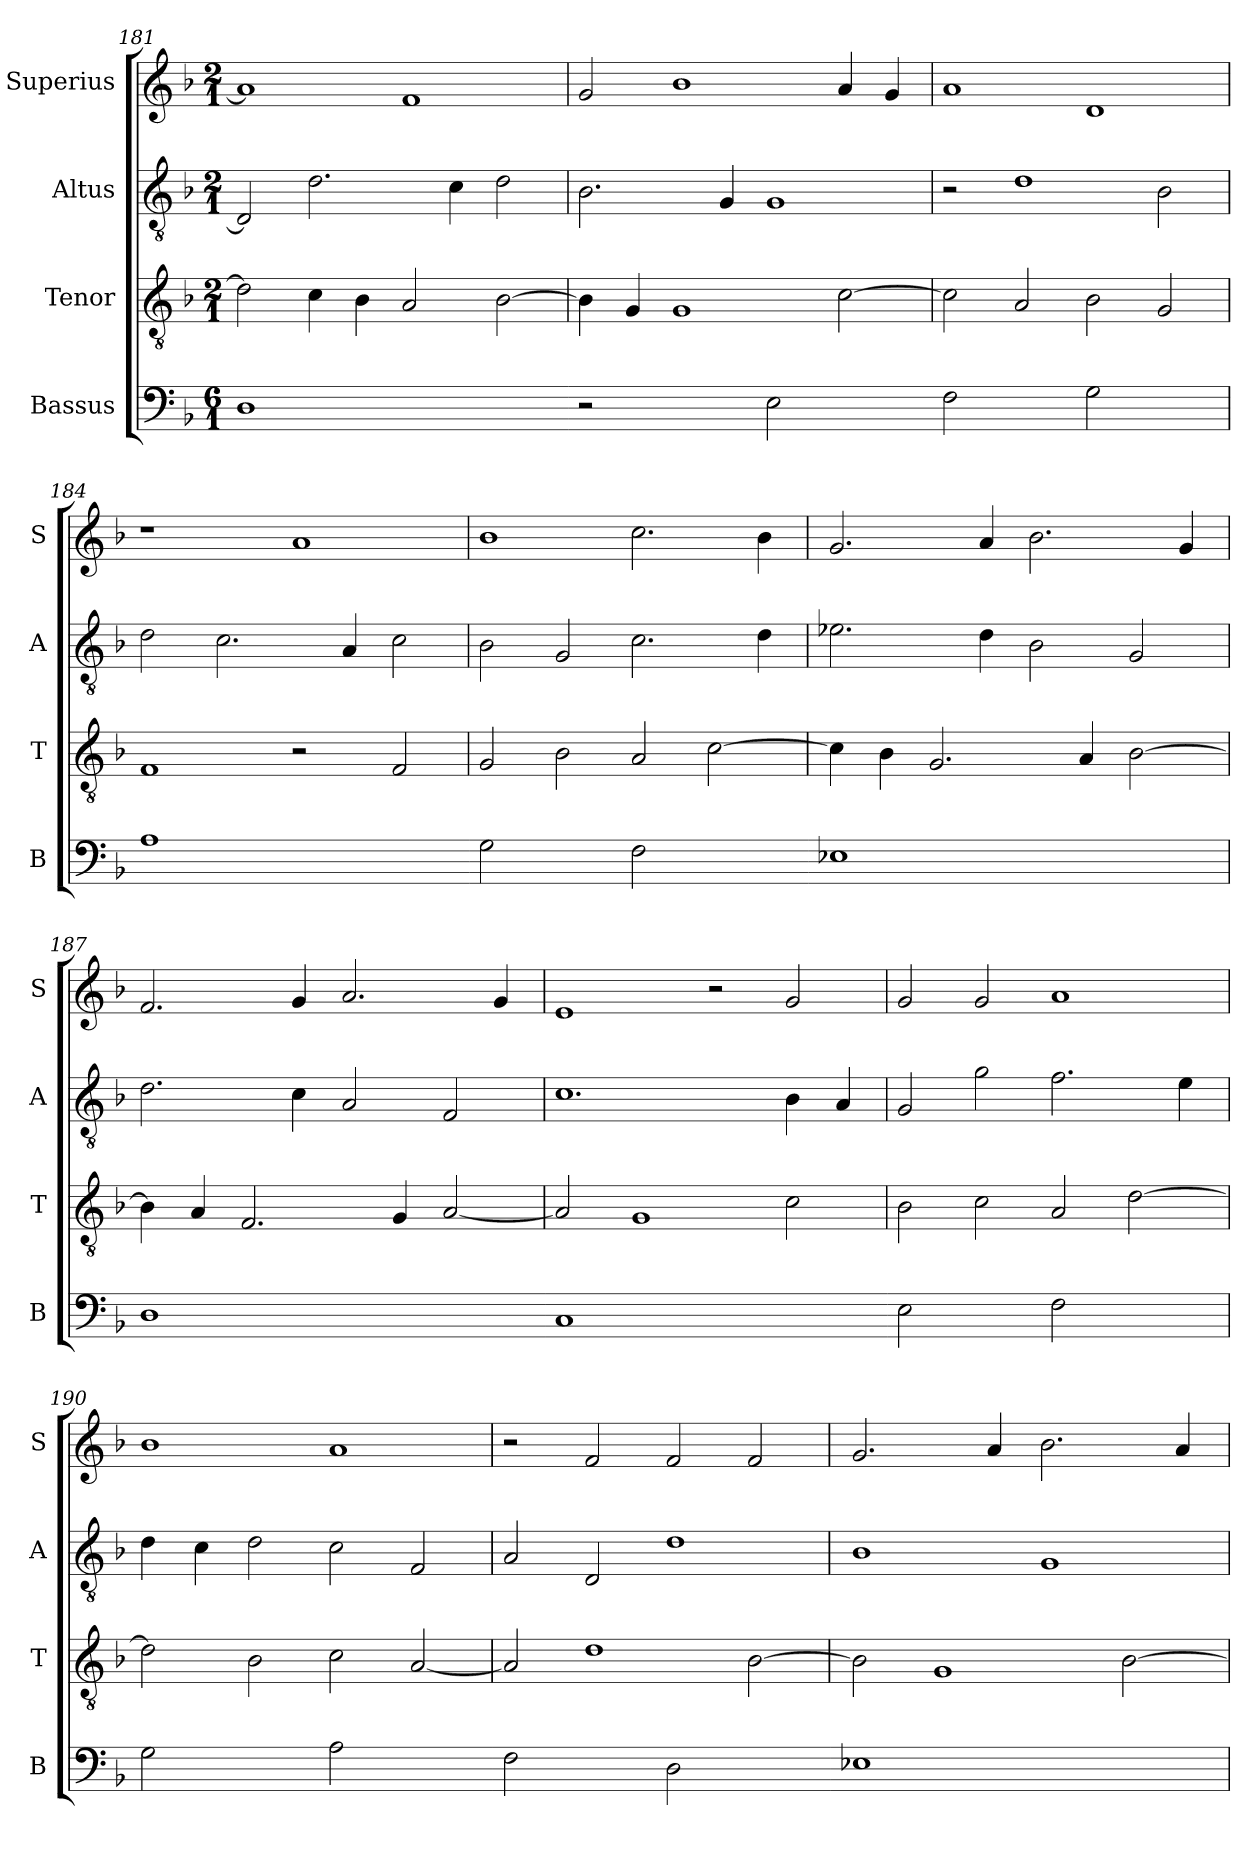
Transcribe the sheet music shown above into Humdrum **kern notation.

**kern	**kern	**kern	**kern
*part4	*part3	*part2	*part1
*staff4	*staff3	*staff2	*staff1
*I"Bassus	*I"Tenor	*I"Altus	*I"Superius
*I'B	*I'T	*I'A	*I'S
*clefF4	*clefGv2	*clefGv2	*clefG2
*k[b-]	*k[b-]	*k[b-]	*k[b-]
*M6/1	*M2/1	*M2/1	*M2/1
=181	=181	=181	=181
!LO:N:vis=1	!	!	!
0D	2d\]	2D/]	1a]
.	4c\	2.d\	.
.	4B-\	.	.
.	2A/	.	1f
.	.	4c\	.
.	[2B-\	2d\	.
=182-	=182	=182	=182
!LO:N:vis=2	!	!	!
1r	4B-\]	2.B-\	2g/
.	4G/	.	.
.	1G	.	1b-
.	.	4G/	.
!LO:N:vis=2	!	!	!
1E	.	1G	.
.	[2c\	.	4a/
.	.	.	4g/
=183-	=183	=183	=183
!LO:N:vis=2	!	!	!
1F	2c\]	2r	1a
.	2A/	1d	.
!LO:N:vis=2	!	!	!
1G	2B-\	.	1d
.	2G/	2B-\	.
=184	=184	=184	=184
!LO:N:vis=1	!	!	!
0A	1F	2d\	1r
.	.	2.c\	.
.	2r	.	1a
.	.	4A/	.
.	2F/	2c\	.
=185-	=185	=185	=185
!LO:N:vis=2	!	!	!
1G	2G/	2B-\	1b-
.	2B-\	2G/	.
!LO:N:vis=2	!	!	!
1F	2A/	2.c\	2.cc\
.	[2c\	.	.
.	.	4d\	4b-\
=186-	=186	=186	=186
!LO:N:vis=1	!	!	!
0E-X	4c\]	2.e-X\	2.g/
.	4B-\	.	.
.	2.G/	.	.
.	.	4d\	4a/
.	.	2B-\	2.b-\
.	4A/	.	.
.	[2B-\	2G/	.
.	.	.	4g/
=187	=187	=187	=187
!LO:N:vis=1	!	!	!
0D	4B-\]	2.d\	2.f/
.	4A/	.	.
.	2.F/	.	.
.	.	4c\	4g/
.	.	2A/	2.a/
.	4G/	.	.
.	[2A/	2F/	.
.	.	.	4g/
=188-	=188	=188	=188
!LO:N:vis=1	!	!	!
0C	2A/]	1.c	1e
.	1G	.	.
.	.	.	2r
.	2c\	4B-\	2g/
.	.	4A/	.
=189-	=189	=189	=189
!LO:N:vis=2	!	!	!
1E	2B-\	2G/	2g/
.	2c\	2g\	2g/
!LO:N:vis=2	!	!	!
1F	2A/	2.f\	1a
.	[2d\	.	.
.	.	4e\	.
=190	=190	=190	=190
!LO:N:vis=2	!	!	!
1G	2d\]	4d\	1b-
.	.	4c\	.
.	2B-\	2d\	.
!LO:N:vis=2	!	!	!
1A	2c\	2c\	1a
.	[2A/	2F/	.
=191-	=191	=191	=191
!LO:N:vis=2	!	!	!
1F	2A/]	2A/	2r
.	1d	2D/	2f/
!LO:N:vis=2	!	!	!
1D	.	1d	2f/
.	[2B-\	.	2f/
=192-	=192	=192	=192
!LO:N:vis=1	!	!	!
0E-X	2B-\]	1B-	2.g/
.	1G	.	.
.	.	.	4a/
.	.	1G	2.b-\
.	[2B-\	.	.
.	.	.	4a/
=	=	=	=
*-	*-	*-	*-
